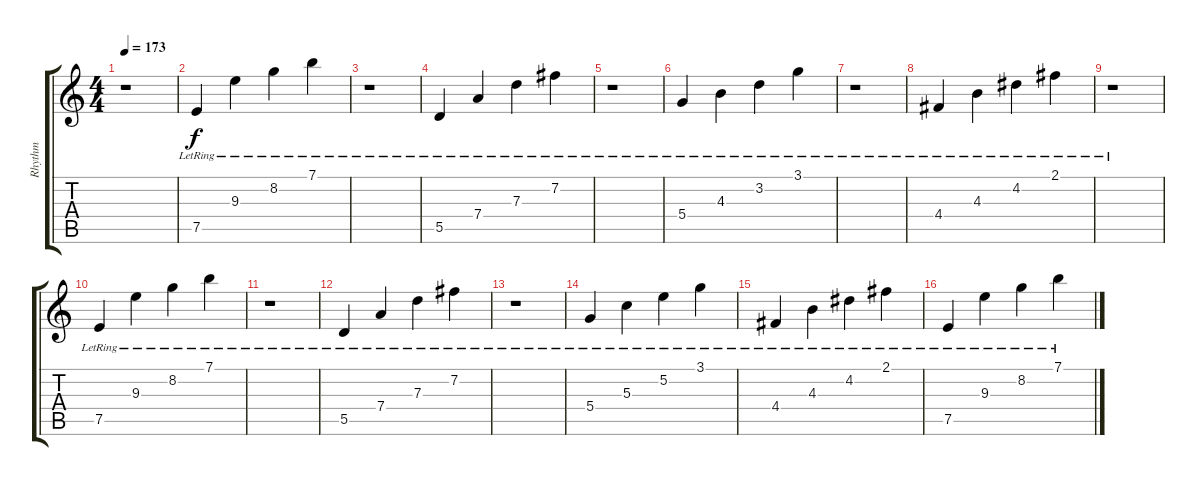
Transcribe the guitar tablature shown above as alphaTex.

\track ("Rhythm" "Rhythm") {instrument acousticguitarsteel}
\staff {score tabs}
\tuning (E4 B3 G3 D3 A2 E2) {hide}
\ts (4 4)
\tempo 173
\clef g2
\ks c
r.1{dy f} |
7.5{lr}.4 9.3{lr}.4 8.2{lr}.4 7.1{lr}.4 |
r.1 |
5.5{lr}.4 7.4{lr}.4 7.3{lr}.4 7.2{lr}.4 |
r.1 |
5.4{lr}.4 4.3{lr}.4 3.2{lr}.4 3.1{lr}.4 |
r.1 |
4.4{lr}.4 4.3{lr}.4 4.2{lr}.4 2.1{lr}.4 |
r.1 |
7.5{lr}.4 9.3{lr}.4 8.2{lr}.4 7.1{lr}.4 |
r.1 |
5.5{lr}.4 7.4{lr}.4 7.3{lr}.4 7.2{lr}.4 |
r.1 |
5.4{lr}.4 5.3{lr}.4 5.2{lr}.4 3.1{lr}.4 |
4.4{lr}.4 4.3{lr}.4 4.2{lr}.4 2.1{lr}.4 |
7.5{lr}.4 9.3{lr}.4 8.2{lr}.4 7.1{lr}.4
